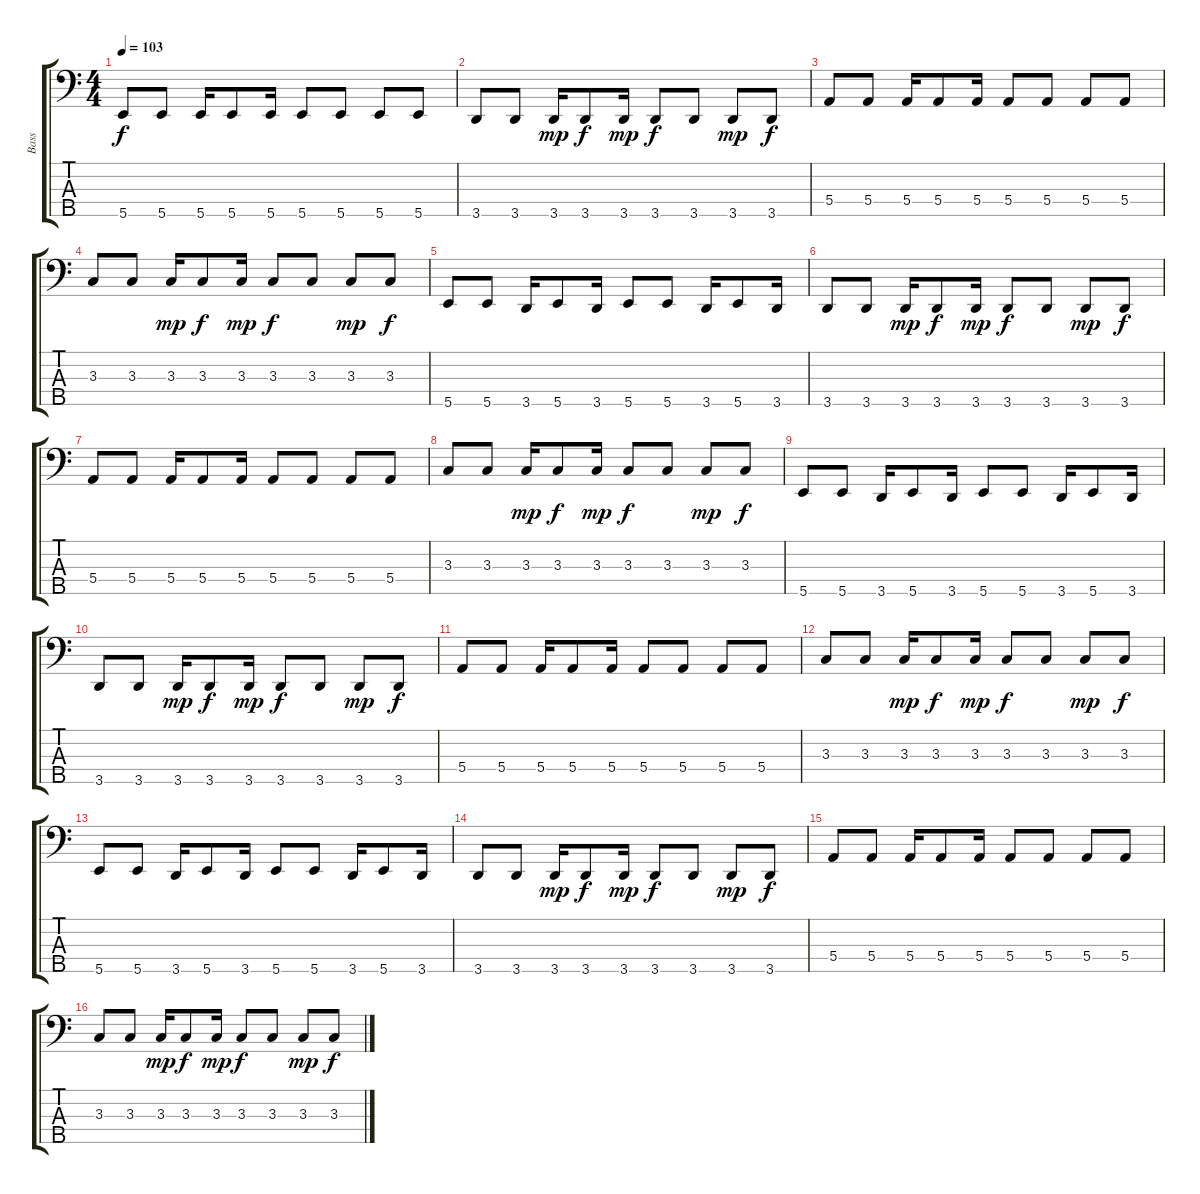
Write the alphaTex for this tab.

\track ("Bass" "Bass") {instrument electricbassfinger}
\staff {score tabs}
\tuning (G2 D2 A1 E1 B0) {hide}
\ts (4 4)
\tempo 103
\clef f4
\ks c
5.5.8{dy f} 5.5.8 5.5.16 5.5.8 5.5.16 5.5.8 5.5.8 5.5.8 5.5.8 |
3.5.8 3.5.8 3.5.16{dy mp} 3.5.8{dy f} 3.5.16{dy mp} 3.5.8{dy f} 3.5.8 3.5.8{dy mp} 3.5.8{dy f} |
5.4.8 5.4.8 5.4.16 5.4.8 5.4.16 5.4.8 5.4.8 5.4.8 5.4.8 |
3.3.8 3.3.8 3.3.16{dy mp} 3.3.8{dy f} 3.3.16{dy mp} 3.3.8{dy f} 3.3.8 3.3.8{dy mp} 3.3.8{dy f} |
5.5.8 5.5.8 3.5.16 5.5.8 3.5.16 5.5.8 5.5.8 3.5.16 5.5.8 3.5.16 |
3.5.8 3.5.8 3.5.16{dy mp} 3.5.8{dy f} 3.5.16{dy mp} 3.5.8{dy f} 3.5.8 3.5.8{dy mp} 3.5.8{dy f} |
5.4.8 5.4.8 5.4.16 5.4.8 5.4.16 5.4.8 5.4.8 5.4.8 5.4.8 |
3.3.8 3.3.8 3.3.16{dy mp} 3.3.8{dy f} 3.3.16{dy mp} 3.3.8{dy f} 3.3.8 3.3.8{dy mp} 3.3.8{dy f} |
5.5.8 5.5.8 3.5.16 5.5.8 3.5.16 5.5.8 5.5.8 3.5.16 5.5.8 3.5.16 |
3.5.8 3.5.8 3.5.16{dy mp} 3.5.8{dy f} 3.5.16{dy mp} 3.5.8{dy f} 3.5.8 3.5.8{dy mp} 3.5.8{dy f} |
5.4.8 5.4.8 5.4.16 5.4.8 5.4.16 5.4.8 5.4.8 5.4.8 5.4.8 |
3.3.8 3.3.8 3.3.16{dy mp} 3.3.8{dy f} 3.3.16{dy mp} 3.3.8{dy f} 3.3.8 3.3.8{dy mp} 3.3.8{dy f} |
5.5.8 5.5.8 3.5.16 5.5.8 3.5.16 5.5.8 5.5.8 3.5.16 5.5.8 3.5.16 |
3.5.8 3.5.8 3.5.16{dy mp} 3.5.8{dy f} 3.5.16{dy mp} 3.5.8{dy f} 3.5.8 3.5.8{dy mp} 3.5.8{dy f} |
5.4.8 5.4.8 5.4.16 5.4.8 5.4.16 5.4.8 5.4.8 5.4.8 5.4.8 |
3.3.8 3.3.8 3.3.16{dy mp} 3.3.8{dy f} 3.3.16{dy mp} 3.3.8{dy f} 3.3.8 3.3.8{dy mp} 3.3.8{dy f}
